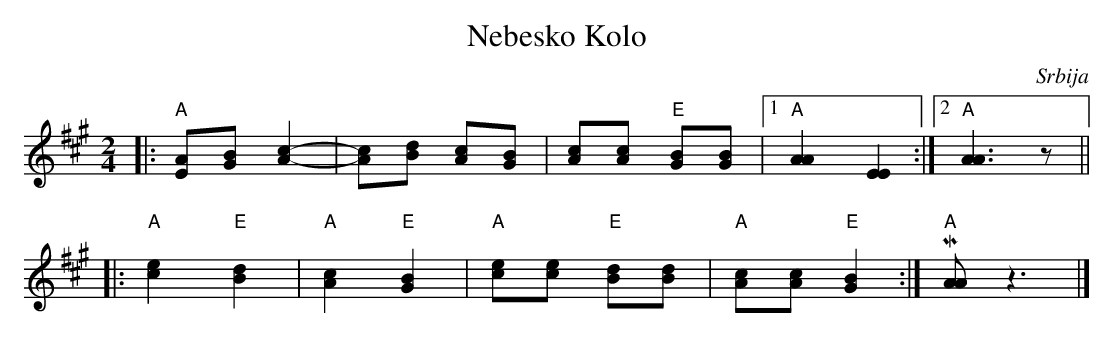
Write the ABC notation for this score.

X:1
T: Nebesko Kolo
O: Srbija
M: 2/4
L: 1/8
K: A
|: "A"[AE][BG] [c2A2]- | [cA][dB] [cA][BG] | [cA][cA] "E"[BG][BG] \
|1 "A"[A2A2] [E2E2] :|2 "A"[A3A3] z ||
|: "A"[e2c2] "E"[d2B2] | "A"[c2A2] "E"[B2G2] \
|  "A"[ec][ec] "E"[dB][dB] | "A"[cA][cA] "E"[B2G2] :| "A"M[AA] z3 |]
